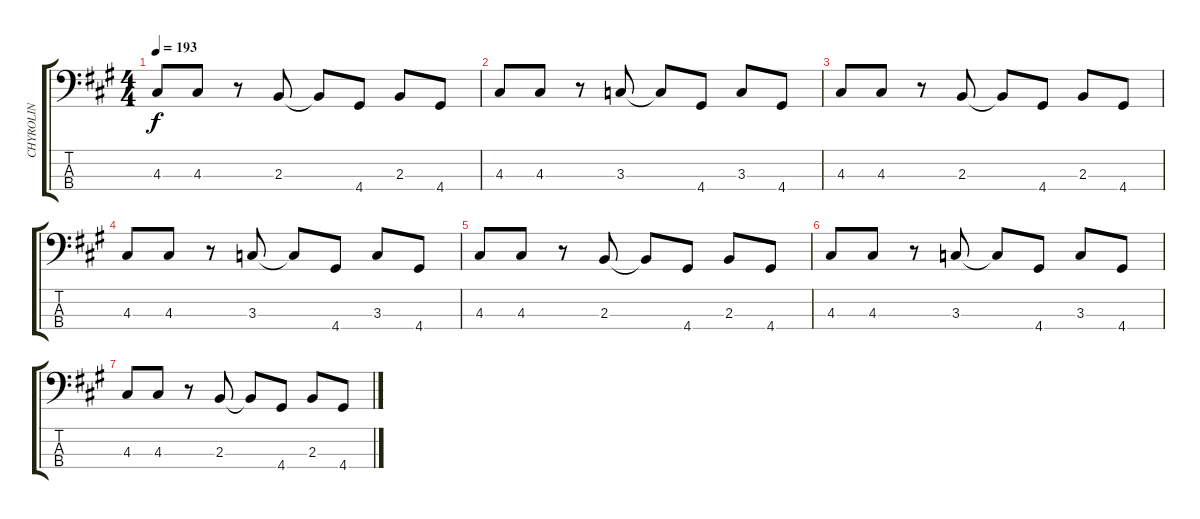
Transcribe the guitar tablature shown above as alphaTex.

\track ("CHYROLIN" "CHYROLIN") {instrument electricbasspick}
\staff {score tabs}
\tuning (G2 D2 A1 E1) {hide}
\ts (4 4)
\tempo 193
\clef f4
\ks a
4.3.8{dy f} 4.3.8 r.8 2.3.8 2.3{t}.8 4.4.8 2.3.8 4.4.8 |
4.3.8 4.3.8 r.8 3.3.8 3.3{t}.8 4.4.8 3.3.8 4.4.8 |
4.3.8 4.3.8 r.8 2.3.8 2.3{t}.8 4.4.8 2.3.8 4.4.8 |
4.3.8 4.3.8 r.8 3.3.8 3.3{t}.8 4.4.8 3.3.8 4.4.8 |
4.3.8 4.3.8 r.8 2.3.8 2.3{t}.8 4.4.8 2.3.8 4.4.8 |
4.3.8 4.3.8 r.8 3.3.8 3.3{t}.8 4.4.8 3.3.8 4.4.8 |
4.3.8 4.3.8 r.8 2.3.8 2.3{t}.8 4.4.8 2.3.8 4.4.8
